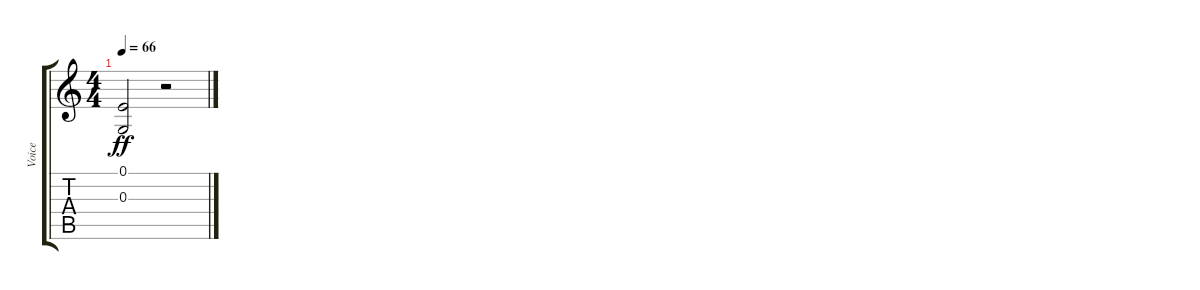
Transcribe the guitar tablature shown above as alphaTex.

\track ("Voice" "Voice") {instrument cello}
\staff {score tabs}
\tuning (E4 B3 G3 D3 A2 E2) {hide}
\ts (4 4)
\tempo 66
\clef g2
\ks c
(0.1{t} 0.3{t}).2{dy ff} r.2
